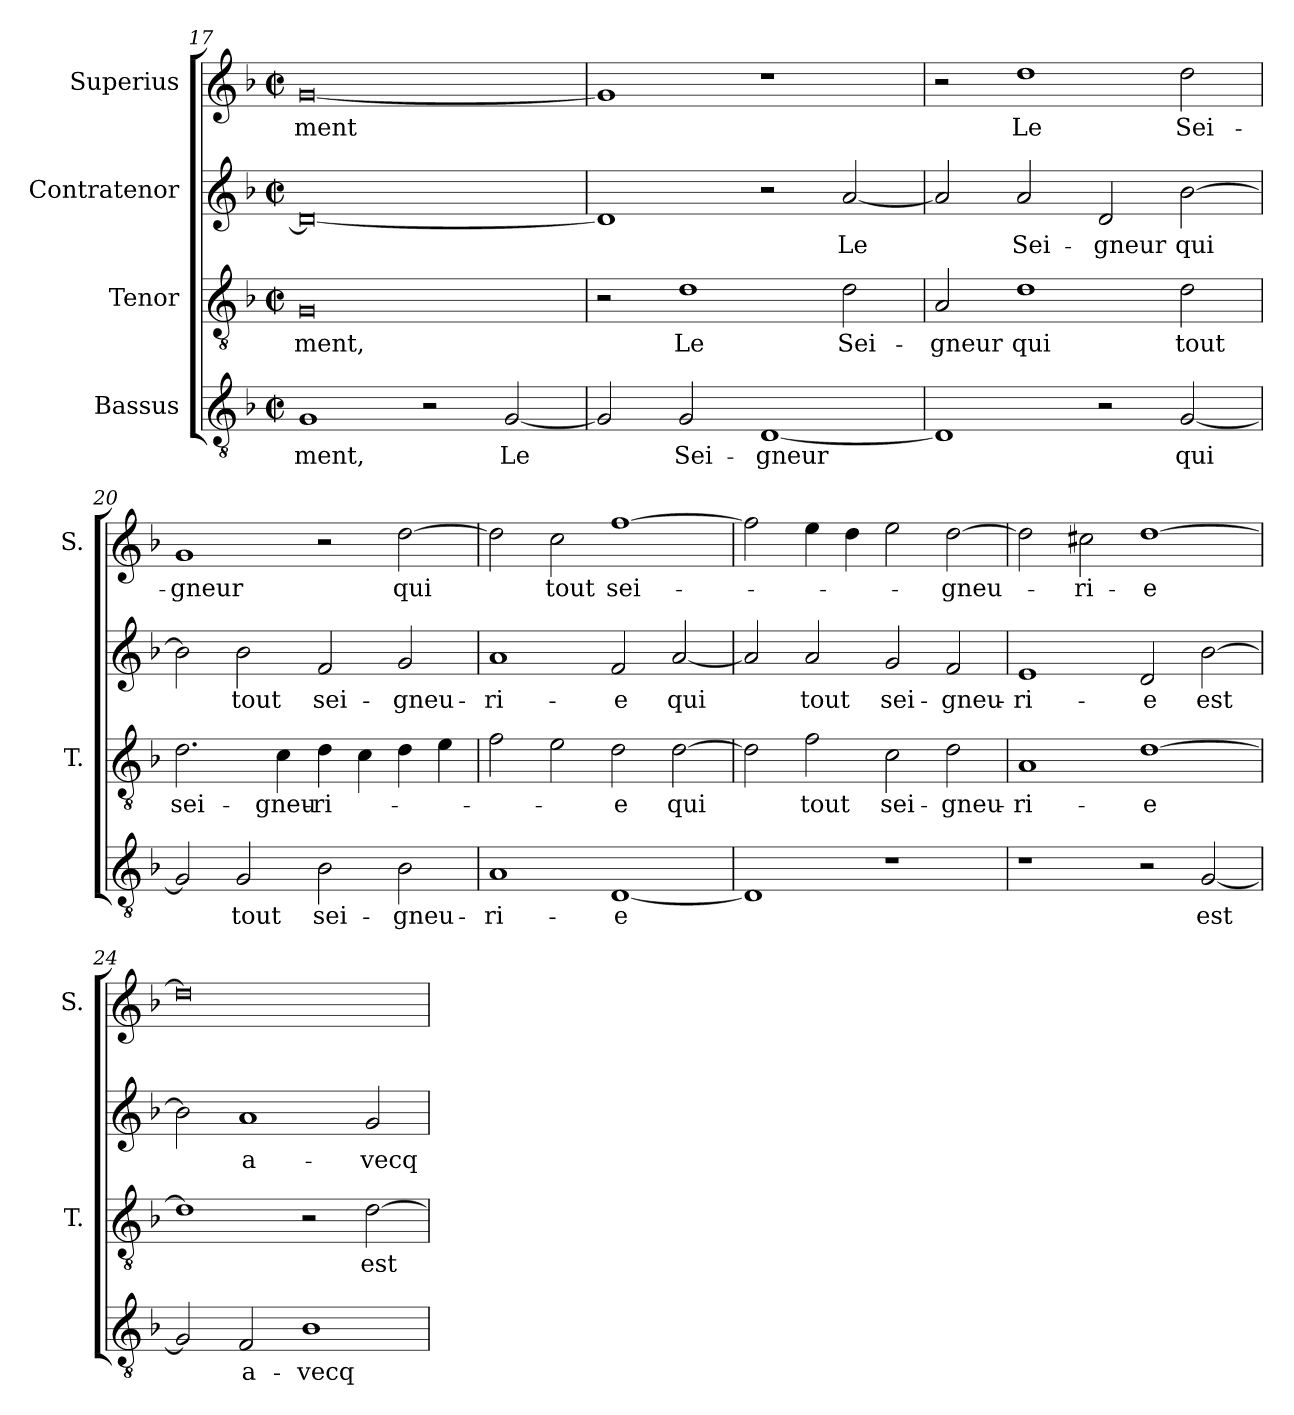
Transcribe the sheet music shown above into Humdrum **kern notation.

**kern	**text	**kern	**text	**kern	**text	**kern	**text
*part4	*part4	*part3	*part3	*part2	*part2	*part1	*part1
*staff4	*staff4	*staff3	*staff3	*staff2	*staff2	*staff1	*staff1
*I"Bassus	*	*I"Tenor	*	*I"Contratenor	*	*I"Superius	*
*	*	*I'T.	*	*	*	*I'S.	*
*clefGv2	*	*clefGv2	*	*clefG2	*	*clefG2	*
*k[b-]	*	*k[b-]	*	*k[b-]	*	*k[b-]	*
*F:	*	*F:	*	*F:	*	*F:	*
*M2/2	*	*M2/2	*	*M2/2	*	*M2/2	*
*met(c|)	*	*met(c|)	*	*met(c|)	*	*met(c|)	*
=17	=17	=17	=17	=17	=17	=17	=17
1G/	-ment,	0G/	-ment,	0d/_	.	[0g/	-ment
2r	.	.	.	.	.	.	.
[2G/	Le	.	.	.	.	.	.
=18	=18	=18	=18	=18	=18	=18	=18
2G/]	.	2r	.	1d/]	.	1g/]	.
2G/	Sei-	1d\	Le	.	.	.	.
[1D/	-gneur	.	.	2r	.	1r	.
.	.	2d\	Sei-	[2a/	Le	.	.
=19	=19	=19	=19	=19	=19	=19	=19
1D/]	.	2A/	-gneur	2a/]	.	2r	.
.	.	1d\	qui	2a/	Sei-	1dd\	Le
2r	.	.	.	2d/	-gneur	.	.
[2G/	qui	2d\	tout	[2b-\	qui	2dd\	Sei-
!!LO:LB:g=z
=20	=20	=20	=20	=20	=20	=20	=20
2G/]	.	2.d\	sei-	2b-\]	.	1g/	-gneur
2G/	tout	.	.	2b-\	tout	.	.
.	.	4c\	-gneu-	.	.	.	.
2B-\	sei-	4d\	-ri-	2f/	sei-	2r	.
.	.	4c\	.	.	.	.	.
2B-\	-gneu-	4d\	.	2g/	-gneu-	[2dd\	qui
.	.	4e\	.	.	.	.	.
=21	=21	=21	=21	=21	=21	=21	=21
1A/	-ri-	2f\	.	1a/	-ri-	2dd\]	.
.	.	2e\	.	.	.	2cc\	tout
[1D/	-e	2d\	-e	2f/	-e	[1ff\	sei-
.	.	[2d\	qui	[2a/	qui	.	.
=22	=22	=22	=22	=22	=22	=22	=22
1D/]	.	2d\]	.	2a/]	.	2ff\]	.
.	.	2f\	tout	2a/	tout	4ee\	.
.	.	.	.	.	.	4dd\	.
1r	.	2c\	sei-	2g/	sei-	2ee\	.
.	.	2d\	-gneu-	2f/	-gneu-	[2dd\	-gneu-
=23	=23	=23	=23	=23	=23	=23	=23
1r	.	1A/	-ri-	1e/	-ri-	2dd\]	.
.	.	.	.	.	.	2cc#X\	-ri-
2r	.	[1d\	-e	2d/	-e	[1dd\	-e
[2G/	est	.	.	[2b-\	est	.	.
=24	=24	=24	=24	=24	=24	=24	=24
2G/]	.	1d\]	.	2b-\]	.	0dd\]	.
2F/	a-	.	.	1a/	a-	.	.
1B-\	-vecq	2r	.	.	.	.	.
.	.	[2d\	est	2g/	-vecq	.	.
=	=	=	=	=	=	=	=
*-	*-	*-	*-	*-	*-	*-	*-
